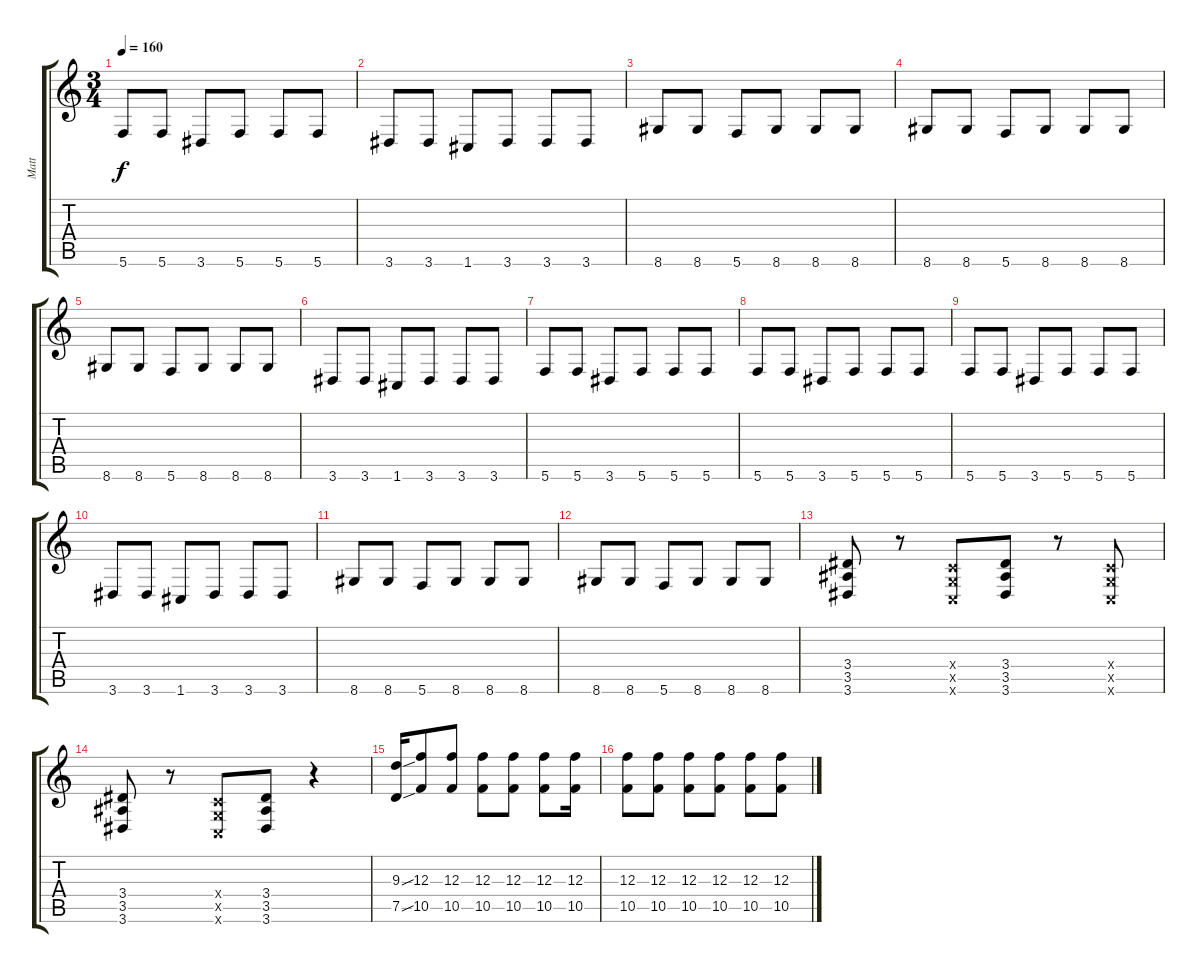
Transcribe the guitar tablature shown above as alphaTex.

\track ("Matt" "Matt") {instrument distortionguitar}
\staff {score tabs}
\tuning (D4 A3 F3 C3 G2 C2) {hide}
\ts (3 4)
\tempo 160
\clef g2
\ks c
5.6.8{dy f} 5.6.8 3.6.8 5.6.8 5.6.8 5.6.8 |
3.6.8 3.6.8 1.6.8 3.6.8 3.6.8 3.6.8 |
8.6.8 8.6.8 5.6.8 8.6.8 8.6.8 8.6.8 |
8.6.8 8.6.8 5.6.8 8.6.8 8.6.8 8.6.8 |
8.6.8 8.6.8 5.6.8 8.6.8 8.6.8 8.6.8 |
3.6.8 3.6.8 1.6.8 3.6.8 3.6.8 3.6.8 |
5.6.8 5.6.8 3.6.8 5.6.8 5.6.8 5.6.8 |
5.6.8 5.6.8 3.6.8 5.6.8 5.6.8 5.6.8 |
5.6.8 5.6.8 3.6.8 5.6.8 5.6.8 5.6.8 |
3.6.8 3.6.8 1.6.8 3.6.8 3.6.8 3.6.8 |
8.6.8 8.6.8 5.6.8 8.6.8 8.6.8 8.6.8 |
8.6.8 8.6.8 5.6.8 8.6.8 8.6.8 8.6.8 |
(3.4 3.5 3.6).8 r.8 (0.4{x} 0.5{x} 0.6{x}).8 (3.4 3.5 3.6).8 r.8 (0.4{x} 0.5{x} 0.6{x}).8 |
(3.4 3.5 3.6).8 r.8 (0.4{x} 0.5{x} 0.6{x}).8 (3.4 3.5 3.6).8 r.4 |
(9.3{sou} 7.5{sou}).16 (12.3 10.5).8 (12.3 10.5).8 (12.3 10.5).8 (12.3 10.5).8 (12.3 10.5).8 (12.3 10.5).16 |
(12.3 10.5).8 (12.3 10.5).8 (12.3 10.5).8 (12.3 10.5).8 (12.3 10.5).8 (12.3 10.5).8
